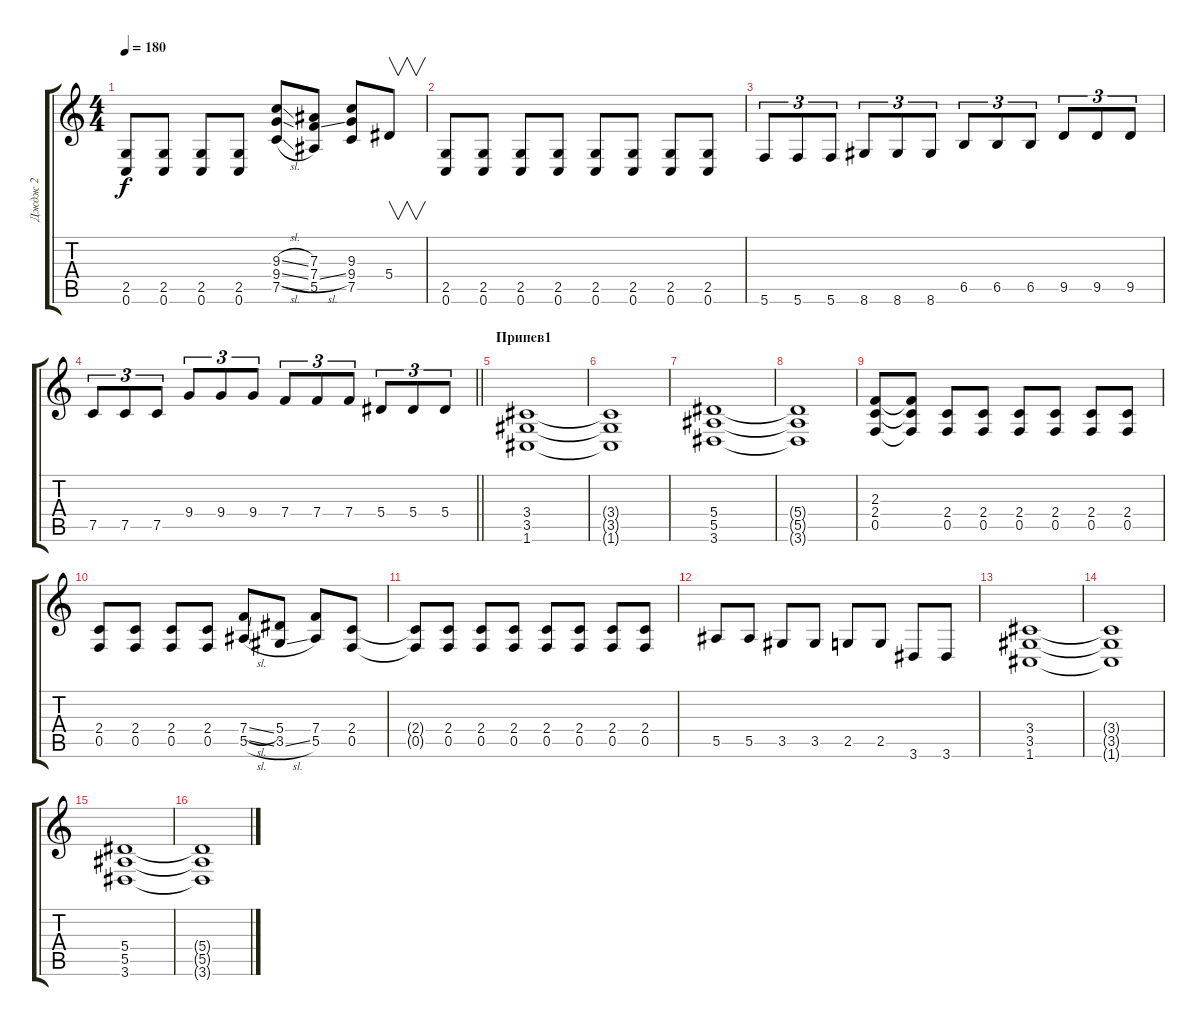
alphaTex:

\track ("Дждж 2" "Дждж 2") {instrument overdrivenguitar}
\staff {score tabs}
\tuning (C4 G3 Eb3 Bb2 F2 C2) {hide}
\ts (4 4)
\tempo 180
\clef g2
\ks c
(2.5 0.6).8{dy f} (2.5 0.6).8 (2.5 0.6).8 (2.5 0.6).8 (9.3{sl} 9.4{sl} 7.5{sl}).8 (7.3 7.4{sl} 5.5).8 (9.3 9.4 7.5).8 5.4.8{v} |
(2.5 0.6).8 (2.5 0.6).8 (2.5 0.6).8 (2.5 0.6).8 (2.5 0.6).8 (2.5 0.6).8 (2.5 0.6).8 (2.5 0.6).8 |
5.6.8{tu (3 2)} 5.6.8{tu (3 2)} 5.6.8{tu (3 2)} 8.6.8{tu (3 2)} 8.6.8{tu (3 2)} 8.6.8{tu (3 2)} 6.5.8{tu (3 2)} 6.5.8{tu (3 2)} 6.5.8{tu (3 2)} 9.5.8{tu (3 2)} 9.5.8{tu (3 2)} 9.5.8{tu (3 2)} |
\barLineRight lightlight
7.5.8{tu (3 2)} 7.5.8{tu (3 2)} 7.5.8{tu (3 2)} 9.4.8{tu (3 2)} 9.4.8{tu (3 2)} 9.4.8{tu (3 2)} 7.4.8{tu (3 2)} 7.4.8{tu (3 2)} 7.4.8{tu (3 2)} 5.4.8{tu (3 2)} 5.4.8{tu (3 2)} 5.4.8{tu (3 2)} |
\section ("" "Припев1")
(3.4 3.5 1.6).1 |
(3.4{t} 3.5{t} 1.6{t}).1 |
(5.4 5.5 3.6).1 |
(5.4{t} 5.5{t} 3.6{t}).1 |
(2.3 2.4 0.5).8 (2.3{t} 2.4{t} 0.5{t}).8 (2.4 0.5).8 (2.4 0.5).8 (2.4 0.5).8 (2.4 0.5).8 (2.4 0.5).8 (2.4 0.5).8 |
(2.4 0.5).8 (2.4 0.5).8 (2.4 0.5).8 (2.4 0.5).8 (7.4{sl} 5.5{sl}).8 (5.4 3.5{sl}).8 (7.4 5.5).8 (2.4 0.5).8 |
(2.4{t} 0.5{t}).8 (2.4 0.5).8 (2.4 0.5).8 (2.4 0.5).8 (2.4 0.5).8 (2.4 0.5).8 (2.4 0.5).8 (2.4 0.5).8 |
5.5.8 5.5.8 3.5.8 3.5.8 2.5.8 2.5.8 3.6.8 3.6.8 |
(3.4 3.5 1.6).1 |
(3.4{t} 3.5{t} 1.6{t}).1 |
(5.4 5.5 3.6).1 |
(5.4{t} 5.5{t} 3.6{t}).1
